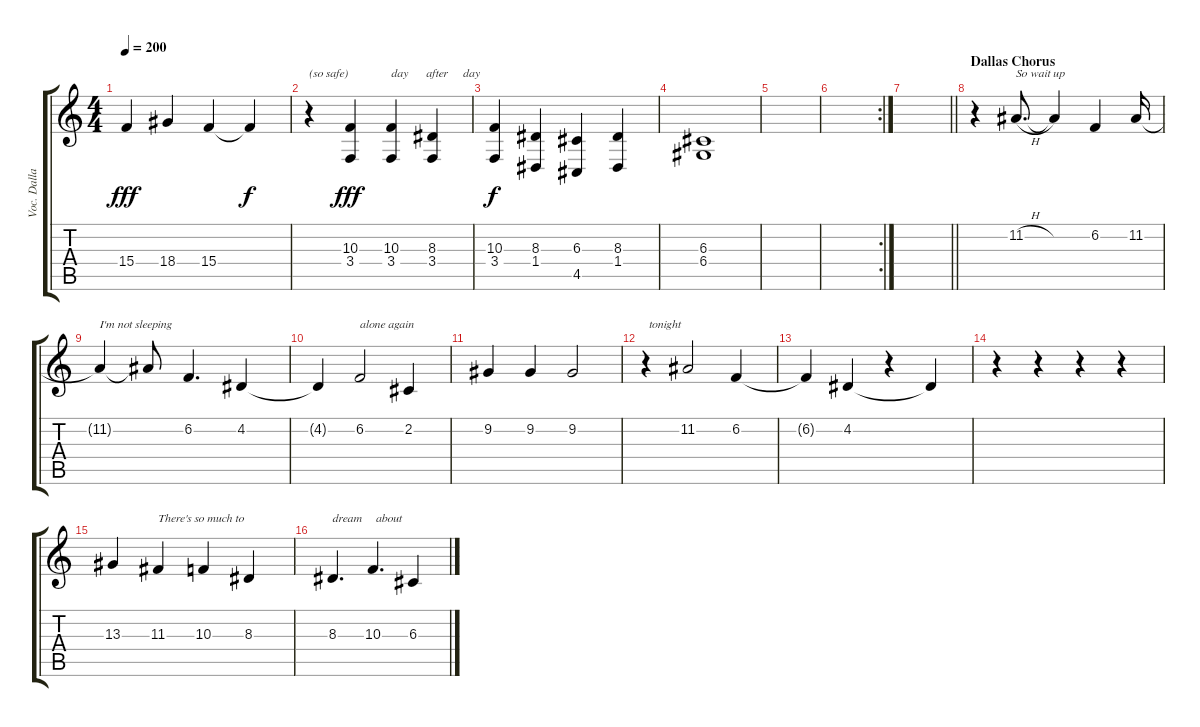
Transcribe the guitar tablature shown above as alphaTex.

\track ("Voc. Dallas,  Wade" "Voc. Dalla") {instrument oboe}
\staff {score tabs}
\tuning (E4 B3 G3 D3 A2 D2) {hide}
\ts (4 4)
\tempo 200
\clef g2
\ks c
15.4.4{dy fff} 18.4.4 15.4.4 15.4{t}.4{dy f} |
r.4{txt "(so safe)  "} (10.3 3.4).4{dy fff} (10.3 3.4).4{txt "day      after     day"} (8.3 3.4).4 |
(10.3 3.4).4{dy f} (8.3 1.4).4 (6.3 4.5).4 (8.3 1.4).4 |
(6.3 6.4).1 |
|
\rc 2
|
\barLineRight lightlight
|
\section ("" "Dallas Chorus")
r.4{instrument oboe} 11.2{h}.8{d txt "So wait up"} 11.2{t}.4 6.2.4 11.2.16 |
11.2{t}.4{txt "I'm not sleeping"} 11.2{t}.8 6.2.4{d} 4.2.4 |
4.2{t}.4 6.2.2{txt "alone again"} 2.2.4 |
9.2.4 9.2.4 9.2.2 |
r.4{txt " tonight"} 11.2.2 6.2.4 |
6.2{t}.4 4.2.4 r.4 4.2{t}.4 |
r.4 r.4 r.4 r.4 |
13.3.4 11.3.4{txt "There's so much to "} 10.3.4 8.3.4 |
8.3.4{d txt "dream"} 10.3.4{d txt " about"} 6.3.4
